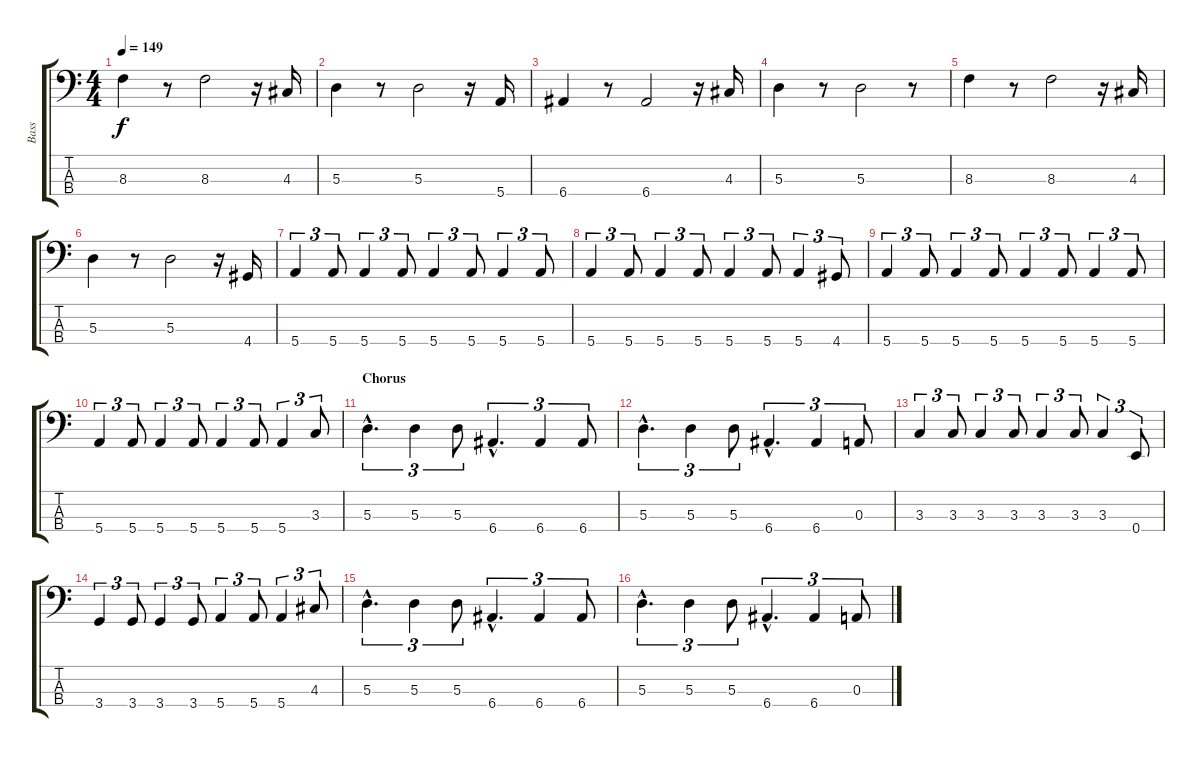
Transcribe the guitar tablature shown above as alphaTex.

\track ("Bass" "Bass") {instrument electricbassfinger}
\staff {score tabs}
\tuning (G2 D2 A1 E1) {hide}
\ts (4 4)
\tempo 149
\clef f4
\ks c
8.3.4{dy f} r.8 8.3.2 r.16 4.3.16 |
5.3.4 r.8 5.3.2 r.16 5.4.16 |
6.4.4 r.8 6.4.2 r.16 4.3.16 |
5.3.4 r.8 5.3.2 r.8 |
8.3.4 r.8 8.3.2 r.16 4.3.16 |
5.3.4 r.8 5.3.2 r.16 4.4.16 |
5.4.4{tu (3 2)} 5.4.8{tu (3 2)} 5.4.4{tu (3 2)} 5.4.8{tu (3 2)} 5.4.4{tu (3 2)} 5.4.8{tu (3 2)} 5.4.4{tu (3 2)} 5.4.8{tu (3 2)} |
5.4.4{tu (3 2)} 5.4.8{tu (3 2)} 5.4.4{tu (3 2)} 5.4.8{tu (3 2)} 5.4.4{tu (3 2)} 5.4.8{tu (3 2)} 5.4.4{tu (3 2)} 4.4.8{tu (3 2)} |
5.4.4{tu (3 2)} 5.4.8{tu (3 2)} 5.4.4{tu (3 2)} 5.4.8{tu (3 2)} 5.4.4{tu (3 2)} 5.4.8{tu (3 2)} 5.4.4{tu (3 2)} 5.4.8{tu (3 2)} |
5.4.4{tu (3 2)} 5.4.8{tu (3 2)} 5.4.4{tu (3 2)} 5.4.8{tu (3 2)} 5.4.4{tu (3 2)} 5.4.8{tu (3 2)} 5.4.4{tu (3 2)} 3.3.8{tu (3 2)} |
\section ("" "Chorus")
5.3{hac}.4{d tu (3 2)} 5.3.4{tu (3 2)} 5.3.8{tu (3 2)} 6.4{hac}.4{d tu (3 2)} 6.4.4{tu (3 2)} 6.4.8{tu (3 2)} |
5.3{hac}.4{d tu (3 2)} 5.3.4{tu (3 2)} 5.3.8{tu (3 2)} 6.4{hac}.4{d tu (3 2)} 6.4.4{tu (3 2)} 0.3.8{tu (3 2)} |
3.3.4{tu (3 2)} 3.3.8{tu (3 2)} 3.3.4{tu (3 2)} 3.3.8{tu (3 2)} 3.3.4{tu (3 2)} 3.3.8{tu (3 2)} 3.3.4{tu (3 2)} 0.4.8{tu (3 2)} |
3.4.4{tu (3 2)} 3.4.8{tu (3 2)} 3.4.4{tu (3 2)} 3.4.8{tu (3 2)} 5.4.4{tu (3 2)} 5.4.8{tu (3 2)} 5.4.4{tu (3 2)} 4.3.8{tu (3 2)} |
5.3{hac}.4{d tu (3 2)} 5.3.4{tu (3 2)} 5.3.8{tu (3 2)} 6.4{hac}.4{d tu (3 2)} 6.4.4{tu (3 2)} 6.4.8{tu (3 2)} |
5.3{hac}.4{d tu (3 2)} 5.3.4{tu (3 2)} 5.3.8{tu (3 2)} 6.4{hac}.4{d tu (3 2)} 6.4.4{tu (3 2)} 0.3.8{tu (3 2)}
